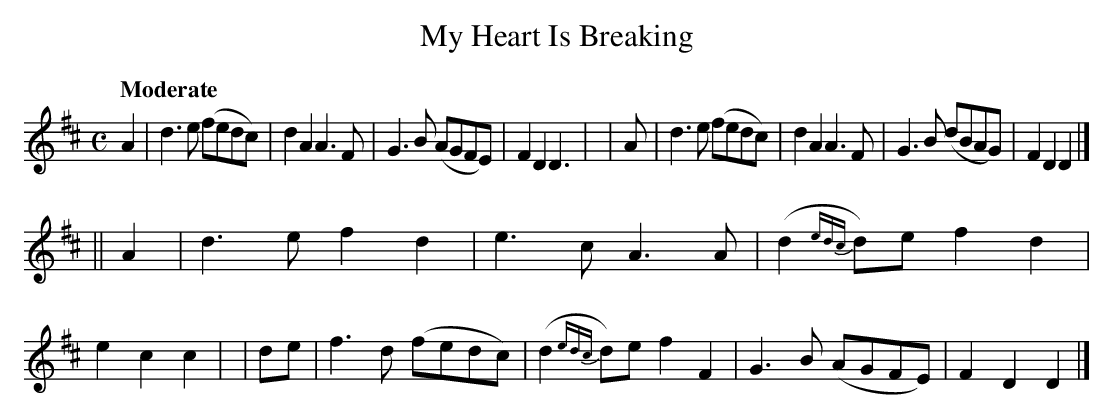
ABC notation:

X:1
T: My Heart Is Breaking
Q: "Moderate"
M: C
L: 1/8
K: D
   A2 | d3 e (fedc) | d2 A2 A3 F | G3 B (AGFE) | F2 D2 D3 |\
|   A | d3 e (fedc) | d2 A2 A3 F | G3 B (dBAG) | F2 D2 D2 |]
|| A2 | d3 e f2 d2 | e3 c A3 A | (d2 {edc}d)e f2 d2 | e2 c2 c2 |\
|  de | f3 d (fedc) | (d2 {edc}d)e f2 F2 | G3 B (AGFE) | F2 D2 D2 |]
